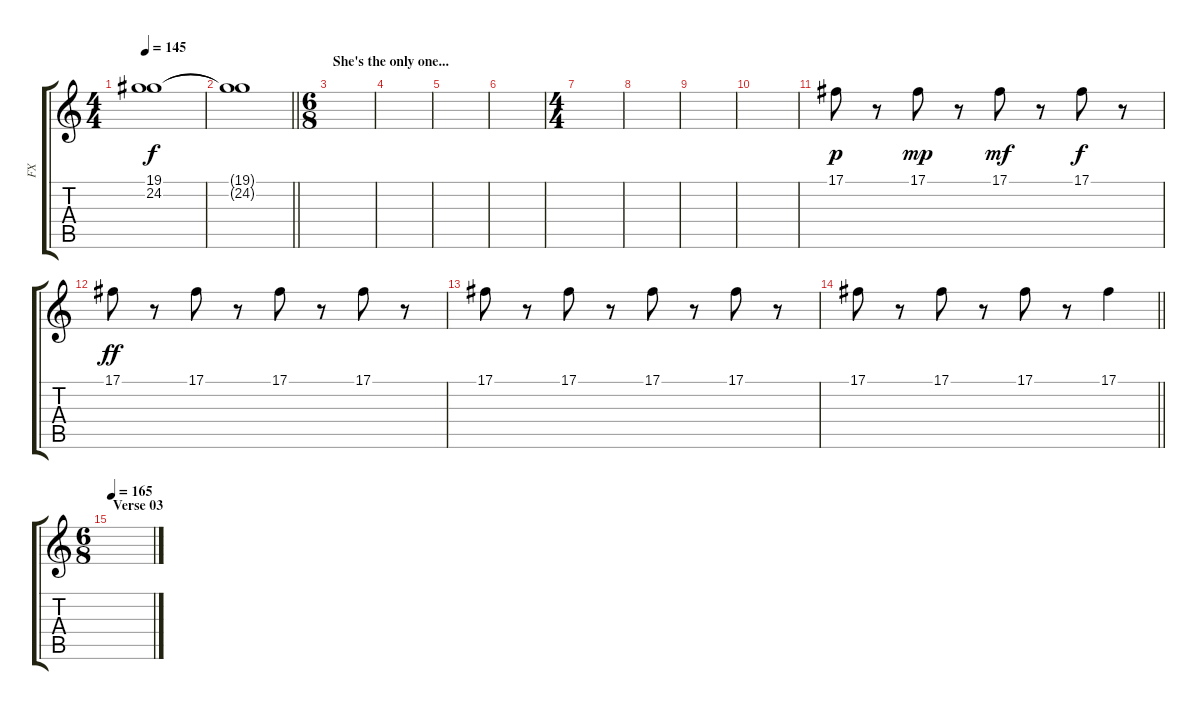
\track ("FX" "FX") {instrument fx4atmosphere}
\staff {score tabs}
\tuning (Db4 Ab3 E3 B2 Gb2 B1) {hide}
\ts (4 4)
\tempo 145
\clef g2
\ks c
(19.1{t} 24.2{t}).1{dy f} |
\barLineRight lightlight
(19.1{t} 24.2{t}).1{volume 0} |
\ts (6 8)
\section ("" "She's the only one...")
|
|
|
|
\ts (4 4)
|
|
|
|
17.1.8{dy p volume 10 instrument electricpiano1} r.8 17.1.8{dy mp} r.8 17.1.8{dy mf} r.8 17.1.8{dy f} r.8 |
17.1.8{dy ff} r.8 17.1.8 r.8 17.1.8 r.8 17.1.8 r.8 |
17.1.8 r.8 17.1.8 r.8 17.1.8 r.8 17.1.8 r.8 |
\barLineRight lightlight
17.1.8 r.8 17.1.8 r.8 17.1.8 r.8 17.1.4 |
\ts (6 8)
\section ("" "Verse 03")
\tempo 165
